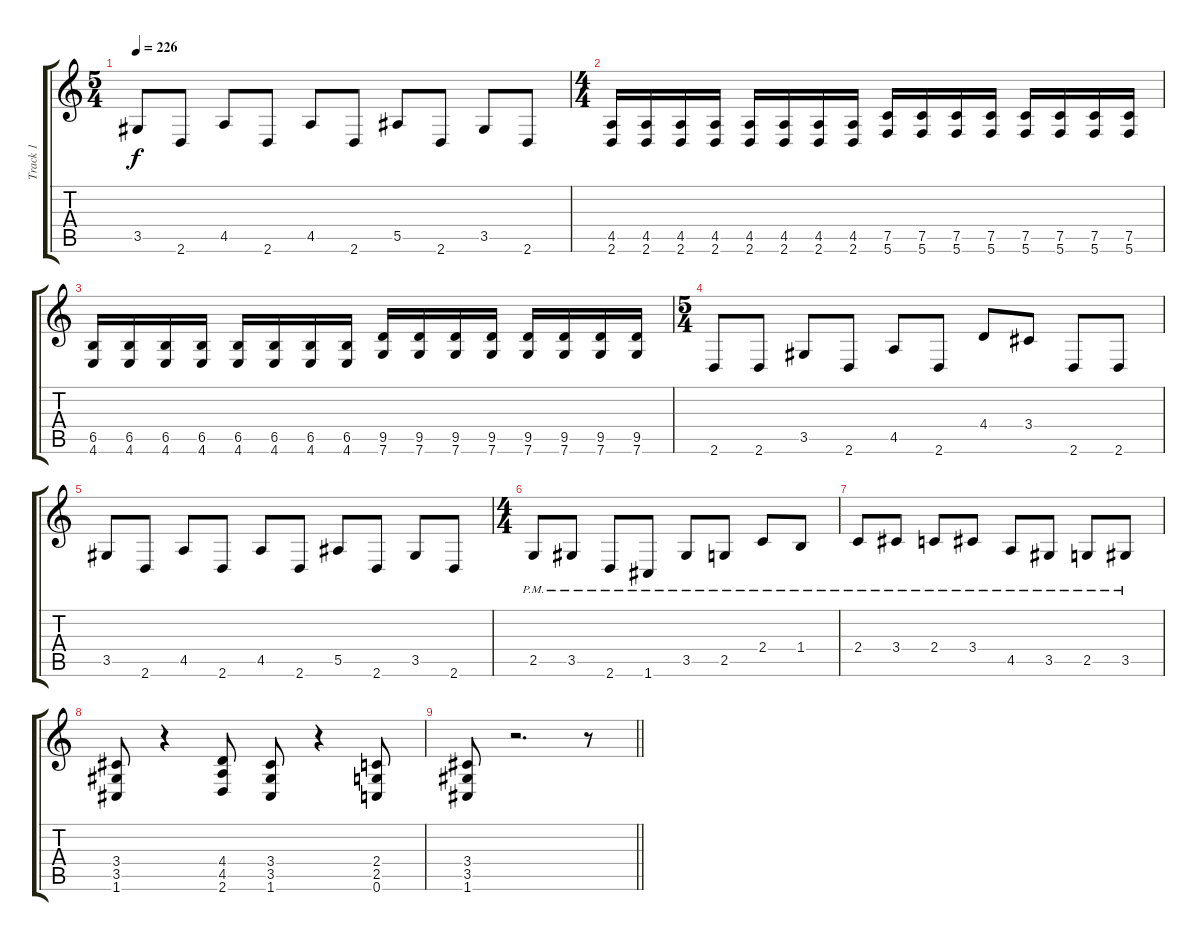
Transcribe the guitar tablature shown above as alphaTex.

\track ("Track 1" "Track 1") {instrument distortionguitar}
\staff {score tabs}
\tuning (C4 G3 Eb3 Bb2 F2 C2) {hide}
\ts (5 4)
\tempo 226
\clef g2
\ks c
3.5.8{dy f} 2.6.8 4.5.8 2.6.8 4.5.8 2.6.8 5.5.8 2.6.8 3.5.8 2.6.8 |
\ts (4 4)
(4.5 2.6).16 (4.5 2.6).16 (4.5 2.6).16 (4.5 2.6).16 (4.5 2.6).16 (4.5 2.6).16 (4.5 2.6).16 (4.5 2.6).16 (7.5 5.6).16 (7.5 5.6).16 (7.5 5.6).16 (7.5 5.6).16 (7.5 5.6).16 (7.5 5.6).16 (7.5 5.6).16 (7.5 5.6).16 |
(6.5 4.6).16 (6.5 4.6).16 (6.5 4.6).16 (6.5 4.6).16 (6.5 4.6).16 (6.5 4.6).16 (6.5 4.6).16 (6.5 4.6).16 (9.5 7.6).16 (9.5 7.6).16 (9.5 7.6).16 (9.5 7.6).16 (9.5 7.6).16 (9.5 7.6).16 (9.5 7.6).16 (9.5 7.6).16 |
\ts (5 4)
2.6.8 2.6.8 3.5.8 2.6.8 4.5.8 2.6.8 4.4.8 3.4.8 2.6.8 2.6.8 |
3.5.8 2.6.8 4.5.8 2.6.8 4.5.8 2.6.8 5.5.8 2.6.8 3.5.8 2.6.8 |
\ts (4 4)
2.5{pm}.8 3.5{pm}.8 2.6{pm}.8 1.6{pm}.8 3.5{pm}.8 2.5{pm}.8 2.4{pm}.8 1.4{pm}.8 |
2.4{pm}.8 3.4{pm}.8 2.4{pm}.8 3.4{pm}.8 4.5{pm}.8 3.5{pm}.8 2.5{pm}.8 3.5{pm}.8 |
(3.4 3.5 1.6).8 r.4 (4.4 4.5 2.6).8 (3.4 3.5 1.6).8 r.4 (2.4 2.5 0.6).8 |
\barLineRight lightlight
(3.4 3.5 1.6).8 r.2{d} r.8
